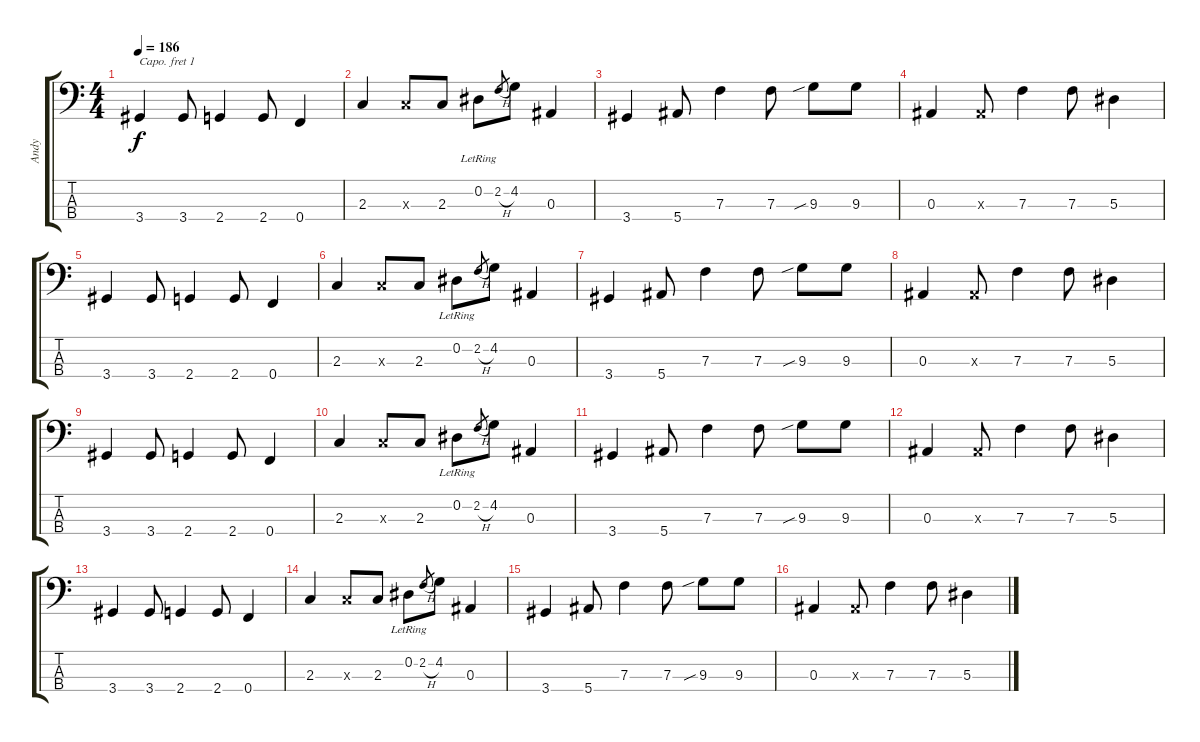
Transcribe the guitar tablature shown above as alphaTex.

\track ("Andy" "Andy") {instrument electricbasspick}
\staff {score tabs}
\capo 1
\tuning (G2 D2 A1 E1) {hide}
\ts (4 4)
\tempo 186
\clef f4
\ks c
3.4.4{dy f} 3.4.8 2.4.4 2.4.8 0.4.4 |
2.3.4 2.3{x}.8 2.3.8 0.2{lr}.8 2.2{h}.8{gr} 4.2.8 0.3.4 |
3.4.4 5.4.8 7.3.4 7.3.8 9.3{sib}.8 9.3.8 |
0.3.4 0.3{x}.8 7.3.4 7.3.8 5.3.4 |
3.4.4 3.4.8 2.4.4 2.4.8 0.4.4 |
2.3.4 2.3{x}.8 2.3.8 0.2{lr}.8 2.2{h}.8{gr} 4.2.8 0.3.4 |
3.4.4 5.4.8 7.3.4 7.3.8 9.3{sib}.8 9.3.8 |
0.3.4 0.3{x}.8 7.3.4 7.3.8 5.3.4 |
3.4.4 3.4.8 2.4.4 2.4.8 0.4.4 |
2.3.4 2.3{x}.8 2.3.8 0.2{lr}.8 2.2{h}.8{gr} 4.2.8 0.3.4 |
3.4.4 5.4.8 7.3.4 7.3.8 9.3{sib}.8 9.3.8 |
0.3.4 0.3{x}.8 7.3.4 7.3.8 5.3.4 |
3.4.4 3.4.8 2.4.4 2.4.8 0.4.4 |
2.3.4 2.3{x}.8 2.3.8 0.2{lr}.8 2.2{h}.8{gr} 4.2.8 0.3.4 |
3.4.4 5.4.8 7.3.4 7.3.8 9.3{sib}.8 9.3.8 |
0.3.4 0.3{x}.8 7.3.4 7.3.8 5.3.4
